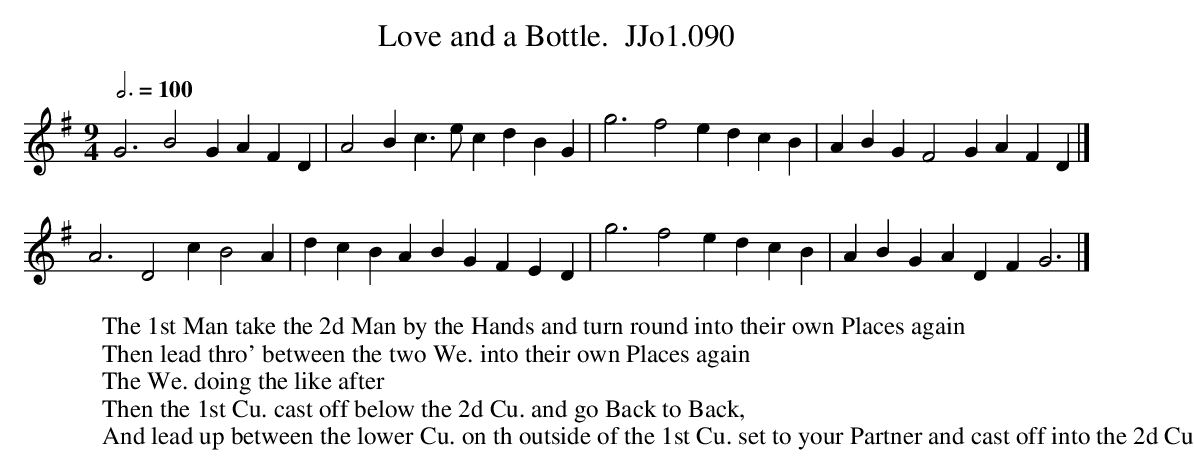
X:1
T:Love and a Bottle.  JJo1.090
M:9/4
L:1/4
Q:3/4=100
K:G
G3 B2G AFD | A2B c>ec dBG | g3 f2e dcB | ABG F2G AFD |]
A3 D2c B2A | dcB ABG FED | g3 f2e dcB | ABG ADF G3 |]
W:The 1st Man take the 2d Man by the Hands and turn round into their own Places again
W:Then lead thro' between the two We. into their own Places again
W:The We. doing the like after
W:Then the 1st Cu. cast off below the 2d Cu. and go Back to Back,
W:And lead up between the lower Cu. on th outside of the 1st Cu. set to your Partner and cast off into the 2d Cu. Place.
